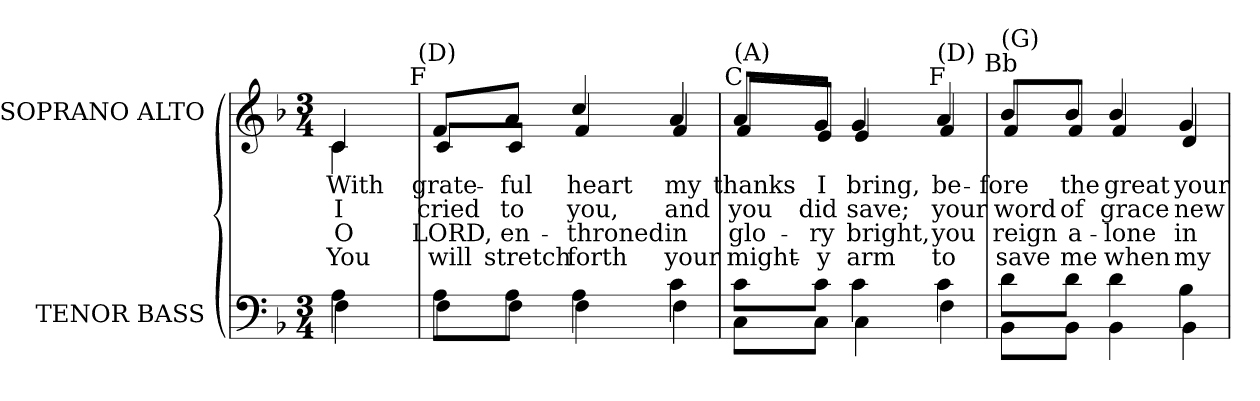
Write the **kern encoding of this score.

**kern	**kern	**text	**text	**text	**text
*part2	*part1	*part1	*part1	*part1	*part1
*staff2	*staff1	*staff1	*staff1	*staff1	*staff1
*I"TENOR BASS	*I"SOPRANO ALTO	*	*	*	*
*I'T. B.	*I'S. A.	*	*	*	*
!!LO:PB:g=z
*clefF4	*clefG2	*	*	*	*
*k[b-]	*k[b-]	*	*	*	*
*F:	*F:	*	*	*	*
*M3/4	*M3/4	*	*	*	*
=	=	=	=	=	=
*^	*	*	*	*	*
!	!	!LO:TX:a:i:t=Capo 3&colon;	!	!	!	!
!	!	!LO:TX:b:cj:t=1	!	!	!	!
!	!	!LO:TX:b:cj:t=2	!	!	!	!
!	!	!LO:TX:b:cj:t=3	!	!	!	!
!	!	!LO:TX:b:cj:t=4	!	!	!	!
!	!	!	!LO:LY:b:color=#000000	!LO:LY:b:color=#000000	!LO:LY:b:color=#000000	!LO:LY:b:color=#000000
*	*	*^	*	*	*	*
*	*	*	*^	*	*	*	*
4Ai\	4Fi\	4ci/	4ci\	8ryy	With	I	O	You
.	.	.	.	16ryy	.	.	.	.
.	.	.	.	32ryy	.	.	.	.
.	.	.	.	64ryy	.	.	.	.
.	.	.	.	128...ryy	.	.	.	.
!	!	!	!	!LO:TX:a:cj:t=F	!	!	!	!
!	!	!	!	!LO:TX:t=(D)	!	!	!	!
.	.	.	.	1024ryy	.	.	.	.
*	*	*v	*v	*v	*	*	*	*
=	=	=	=	=	=	=
*	*	*^	*	*	*	*
*	*	*	*^	*	*	*	*
!	!	!	!	!	!LO:LY:b:color=#000000	!LO:LY:b:color=#000000	!LO:LY:b:color=#000000	!LO:LY:b:color=#000000
*	*	*	*v	*v	*	*	*	*
8Ai\L	8Fi\L	8fi/L	8ci/L	grate-	cried	LORD,	will
!	!	!	!	!LO:LY:b:color=#000000	!LO:LY:b:color=#000000	!LO:LY:b:color=#000000	!LO:LY:b:color=#000000
8Ai\J	8Fi\J	8ai/J	8ci/J	-ful	to	en-	stretch
!	!	!	!	!LO:LY:b:color=#000000	!LO:LY:b:color=#000000	!LO:LY:b:color=#000000	!LO:LY:b:color=#000000
4Ai\	4Fi\	4cci/	4fi/	heart	you,	-throned	forth
!	!	!	!	!LO:LY:b:color=#000000	!LO:LY:b:color=#000000	!LO:LY:b:color=#000000	!LO:LY:b:color=#000000
4ci\	4Fi\	4ai/	4fi/	my	and	in	your
=1	=1	=1	=1	=1	=1	=1	=1
!	!	!LO:TX:a:cj:t=C	!	!	!	!	!
!	!	!LO:TX:t=(A)	!	!	!	!	!
!	!	!	!	!LO:LY:b:color=#000000	!LO:LY:b:color=#000000	!LO:LY:b:color=#000000	!LO:LY:b:color=#000000
8ci\L	8Ci\L	8ai/L	8fi/L	thanks	you	glo-	might-
!	!	!	!	!LO:LY:b:color=#000000	!LO:LY:b:color=#000000	!LO:LY:b:color=#000000	!LO:LY:b:color=#000000
8ci\J	8Ci\J	8gi/J	8ei/J	I	did	-ry	-y
!	!	!	!	!LO:LY:b:color=#000000	!LO:LY:b:color=#000000	!LO:LY:b:color=#000000	!LO:LY:b:color=#000000
4ci\	4Ci\	4gi/	4ei/	bring,	save;	bright,	arm
!	!	!LO:TX:a:cj:t=F	!	!	!	!	!
!	!	!LO:TX:t=(D)	!	!	!	!	!
!	!	!	!	!LO:LY:b:color=#000000	!LO:LY:b:color=#000000	!LO:LY:b:color=#000000	!LO:LY:b:color=#000000
4ci\	4Fi\	4ai/	4fi/	be-	your	you	to
=2	=2	=2	=2	=2	=2	=2	=2
!	!	!LO:TX:a:cj:t=Bb	!	!	!	!	!
!	!	!LO:TX:t=(G)	!	!	!	!	!
!	!	!	!	!LO:LY:b:color=#000000	!LO:LY:b:color=#000000	!LO:LY:b:color=#000000	!LO:LY:b:color=#000000
8di\L	8BB-i\L	8b-i/L	8fi/L	-fore	word	reign	save
!	!	!	!	!LO:LY:b:color=#000000	!LO:LY:b:color=#000000	!LO:LY:b:color=#000000	!LO:LY:b:color=#000000
8di\J	8BB-i\J	8b-i/J	8fi/J	the	of	a-	me
!	!	!	!	!LO:LY:b:color=#000000	!LO:LY:b:color=#000000	!LO:LY:b:color=#000000	!LO:LY:b:color=#000000
4di\	4BB-i\	4b-i/	4fi/	great	grace	-lone	when
!	!	!	!	!LO:LY:b:color=#000000	!LO:LY:b:color=#000000	!LO:LY:b:color=#000000	!LO:LY:b:color=#000000
4B-i\	4BB-i\	4gi/	4di/	your	new	in	my
*v	*v	*	*	*	*	*	*
*	*v	*v	*	*	*	*
=	=	=	=	=	=
*-	*-	*-	*-	*-	*-
